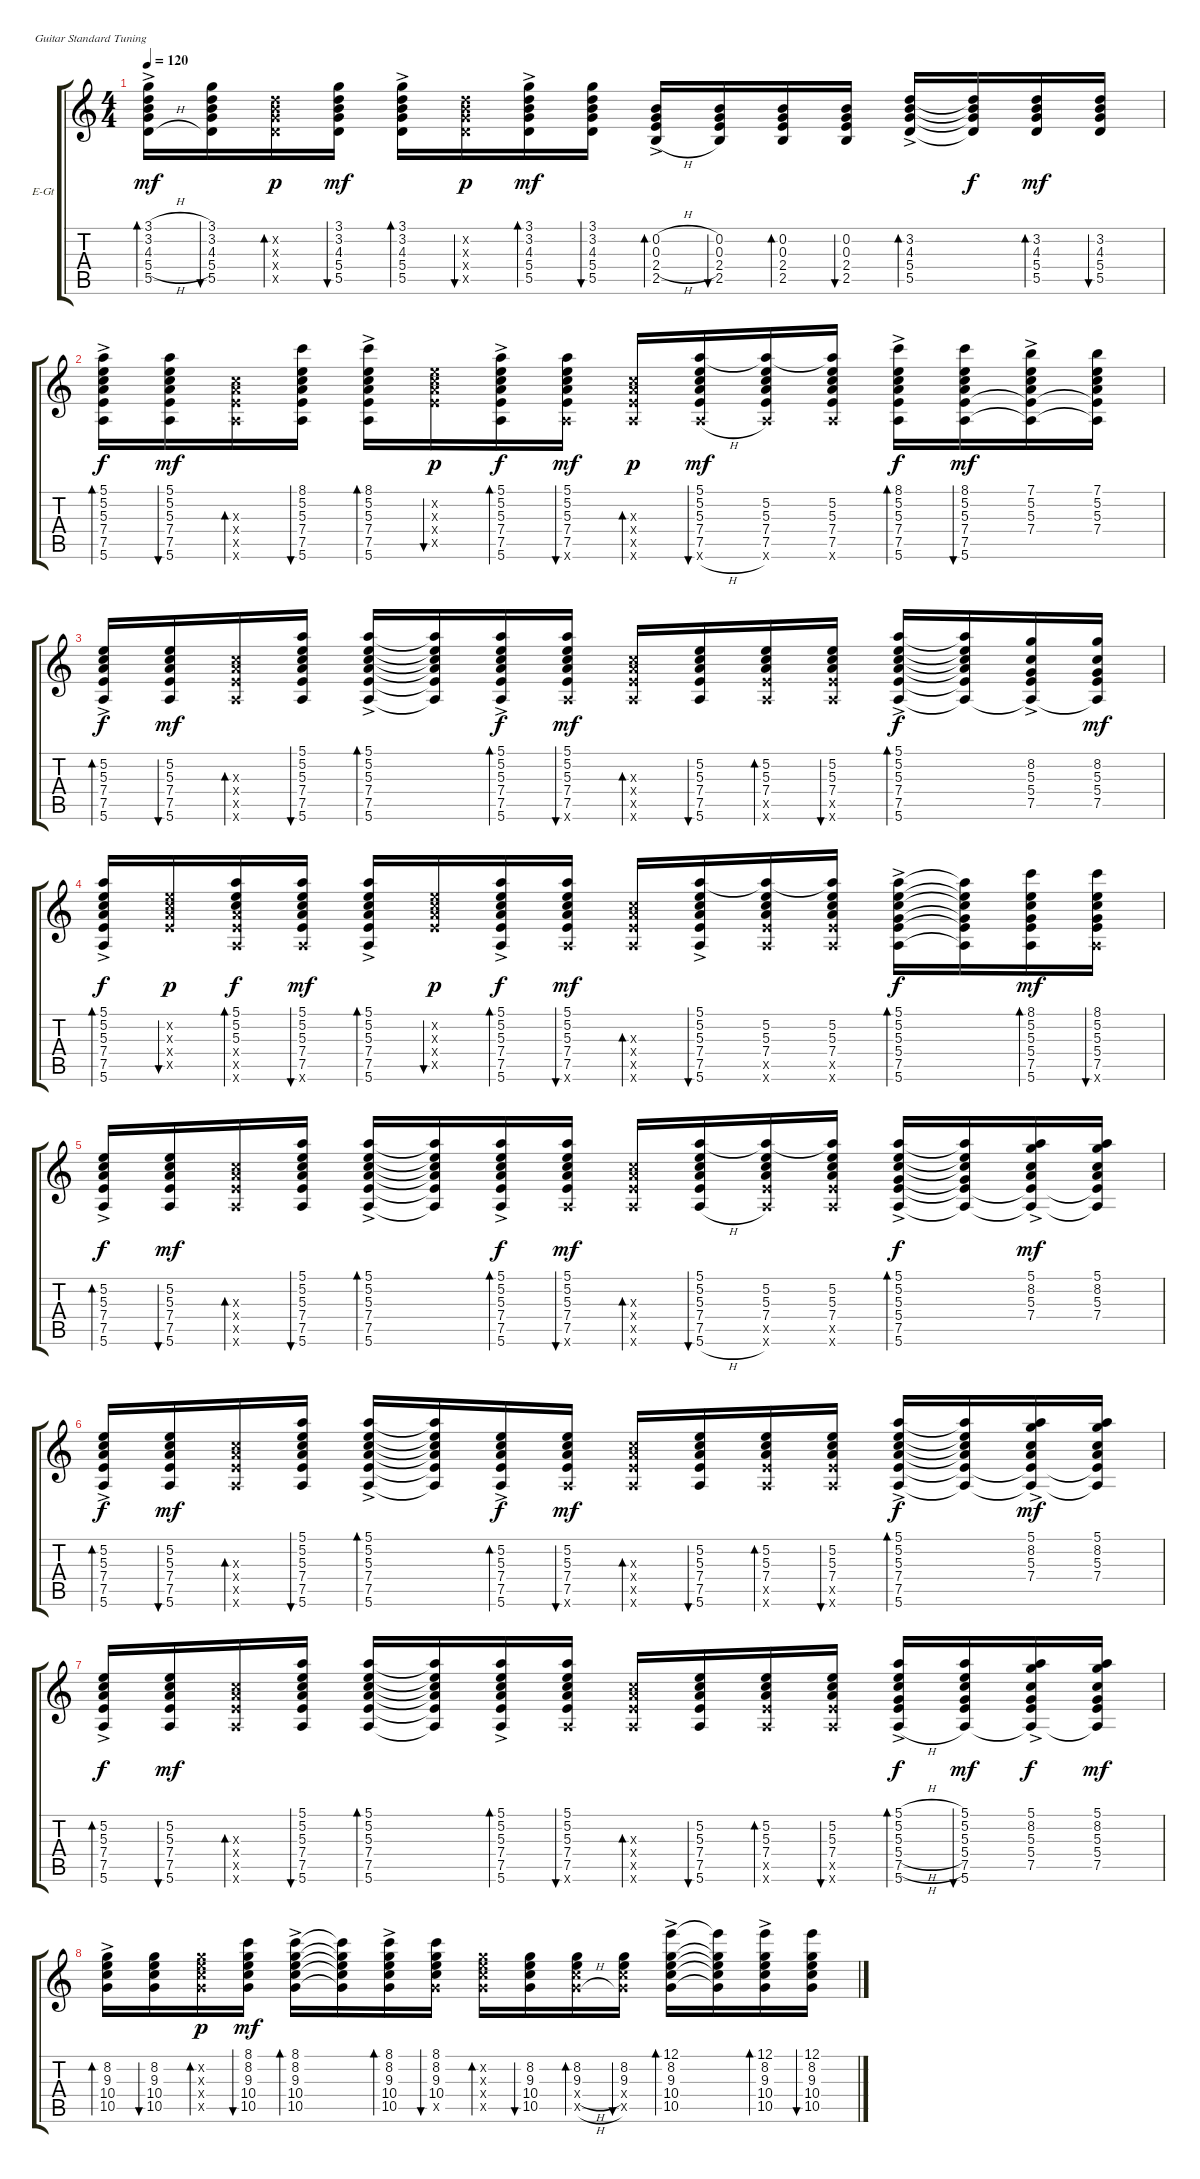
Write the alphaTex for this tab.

\bracketExtendMode groupsimilarinstruments
\firstSystemTrackNameOrientation horizontal
\otherSystemsTrackNameOrientation horizontal
\track ("Guitar 2" "E-Gt") {instrument electricguitarclean}
\staff {score tabs}
\tuning (E4 B3 G3 D3 A2 E2)
\ts (4 4)
\tempo 120
\clef g2
\ks c
(3.1{h ac} 3.2{h ac} 4.3{h ac} 5.4{h ac} 5.5{h ac}).16{bd 60 dy mf} (3.1 3.2 4.3 5.4 5.5).16{bu 60} (3.2{x} 4.3{x} 5.4{x} 5.5{x}).16{bd 60 dy p} (3.1 3.2 4.3 5.4 5.5).16{bu 60 dy mf} (3.1{ac} 3.2{ac} 4.3{ac} 5.4{ac} 5.5{ac}).16{bd 60} (3.2{x} 4.3{x} 5.4{x} 5.5{x}).16{bu 60 dy p} (3.1{ac} 3.2{ac} 4.3{ac} 5.4{ac} 5.5{ac}).16{bd 60 dy mf} (3.1 3.2 4.3 5.4 5.5).16{bu 60} (0.2{h ac} 0.3{h ac} 2.4{h ac} 2.5{h ac}).16{bd 60} (0.2 0.3 2.4 2.5).16{bu 60} (0.2 0.3 2.4 2.5).16{bd 60} (0.2 0.3 2.4 2.5).16{bu 60} (3.2{ac} 4.3{ac} 5.4{ac} 5.5{ac}).16{bd 60} (3.2{t} 4.3{t} 5.4{t} 5.5{t}).16{dy f} (3.2 4.3 5.4 5.5).16{bd 60 dy mf} (3.2 4.3 5.4 5.5).16{bu 60} |
(5.1{ac} 5.2{ac} 5.3{ac} 7.4{ac} 7.5{ac} 5.6).16{bd 60 dy f} (5.1 5.2 5.3 7.4 7.5 5.6).16{bu 60 dy mf} (5.3{x} 7.4{x} 7.5{x} 5.6{x}).16{bd 60} (8.1 5.2 5.3 7.4 7.5 5.6).16{bu 60} (8.1{ac} 5.2{ac} 5.3{ac} 7.4{ac} 7.5{ac} 5.6{ac}).16{bd 60} (5.2{x} 5.3{x} 7.4{x} 7.5{x}).16{bu 60 dy p} (5.1{ac} 5.2{ac} 5.3{ac} 7.4{ac} 7.5{ac} 5.6).16{bd 60 dy f} (5.1 5.2 5.3 7.4 7.5 5.6{x}).16{bu 60 dy mf} (5.3{x} 7.4{x} 7.5{x} 5.6{x}).16{bd 60 dy p} (5.1 5.2 5.3 7.4 7.5 5.6{h x}).16{bu 60 dy mf} (5.1{t} 5.2 5.3 7.4 7.5 5.6{x}).16 (5.1{t} 5.2 5.3 7.4 7.5 5.6{x}).16 (8.1 5.2{ac} 5.3{ac} 7.4{ac} 7.5{ac} 5.6{ac}).16{bd 60 dy f} (8.1 5.2 5.3 7.4 7.5 5.6).16{bu 60 dy mf} (7.1{ac} 5.2{ac} 5.3{ac} 7.4{ac} 7.5{t} 5.6{t}).16 (7.1 5.2 5.3 7.4 7.5{t} 5.6{t}).16 |
(5.2{ac} 5.3{ac} 7.4{ac} 7.5{ac} 5.6).16{bd 60 dy f} (5.2 5.3 7.4 7.5 5.6).16{bu 60 dy mf} (5.3{x} 7.4{x} 7.5{x} 5.6{x}).16{bd 60} (5.1 5.2 5.3 7.4 7.5 5.6).16{bu 60} (5.1{ac} 5.2{ac} 5.3{ac} 7.4{ac} 7.5{ac} 5.6{ac}).16{bd 60} (5.1{t} 5.2{t} 5.3{t} 7.4{t} 7.5{t} 5.6{t}).16 (5.1{ac} 5.2{ac} 5.3{ac} 7.4{ac} 7.5{ac} 5.6).16{bd 60 dy f} (5.1 5.2 5.3 7.4 7.5 5.6{x}).16{bu 60 dy mf} (5.3{x} 7.4{x} 7.5{x} 5.6{x}).16{bd 60} (5.2 5.3 7.4 7.5 5.6).16{bu 60} (5.2 5.3 7.4 7.5{x} 5.6{x}).16{bd 60} (5.2 5.3 7.4 7.5{x} 5.6{x}).16{bu 60} (5.1 5.2{ac} 5.3{ac} 7.4{ac} 7.5{ac} 5.6{ac}).16{bd 60 dy f} (5.1{t} 5.2{t} 5.3{t} 7.4{t} 7.5{t} 5.6{t}).16 (8.2{ac} 5.3{ac} 5.4{ac} 7.5 5.6{t}).16 (8.2 5.3 5.4 7.5 5.6{t}).16{dy mf} |
(5.1 5.2{ac} 5.3{ac} 7.4{ac} 7.5{ac} 5.6).16{bd 60 dy f} (5.2{x} 5.3{x} 7.4{x} 7.5{x}).16{bu 60 dy p} (5.1 5.2 5.3 7.4{x} 7.5{x} 5.6{x}).16{bd 60 dy f} (5.1 5.2 5.3 7.4 7.5 5.6{x}).16{bu 60 dy mf} (5.1{ac} 5.2{ac} 5.3{ac} 7.4{ac} 7.5{ac} 5.6{ac}).16{bd 60} (5.2{x} 5.3{x} 7.4{x} 7.5{x}).16{bu 60 dy p} (5.1{ac} 5.2{ac} 5.3{ac} 7.4{ac} 7.5{ac} 5.6).16{bd 60 dy f} (5.1 5.2 5.3 7.4 7.5 5.6{x}).16{bu 60 dy mf} (5.3{x} 7.4{x} 7.5{x} 5.6{x}).16{bd 60} (5.1{ac} 5.2{ac} 5.3{ac} 7.4{ac} 7.5{ac} 5.6{ac}).16{bu 60} (5.1{t} 5.2 5.3 7.4 7.5{x} 5.6{x}).16 (5.1{t} 5.2 5.3 7.4 7.5{x} 5.6{x}).16 (5.1 5.2{ac} 5.3{ac} 5.4{ac} 7.5{ac} 5.6{ac}).16{bd 60 dy f} (5.1{t} 5.2{t} 5.3{t} 5.4{t} 7.5{t} 5.6{t}).16 (8.1 5.2 5.3 5.4 7.5 5.6).16{bd 60 dy mf} (8.1 5.2 5.3 5.4 7.5 5.6{x}).16{bu 60} |
(5.2{ac} 5.3{ac} 7.4{ac} 7.5{ac} 5.6).16{bd 60 dy f} (5.2 5.3 7.4 7.5 5.6).16{bu 60 dy mf} (5.3{x} 7.4{x} 7.5{x} 5.6{x}).16{bd 60} (5.1 5.2 5.3 7.4 7.5 5.6).16{bu 60} (5.1{ac} 5.2{ac} 5.3{ac} 7.4{ac} 7.5{ac} 5.6{ac}).16{bd 60} (5.1{t} 5.2{t} 5.3{t} 7.4{t} 7.5{t} 5.6{t}).16 (5.1{ac} 5.2{ac} 5.3{ac} 7.4{ac} 7.5{ac} 5.6).16{bd 60 dy f} (5.1 5.2 5.3 7.4 7.5 5.6{x}).16{bu 60 dy mf} (5.3{x} 7.4{x} 7.5{x} 5.6{x}).16{bd 60} (5.1 5.2 5.3 7.4 7.5 5.6{h}).16{bu 60} (5.1{t} 5.2 5.3 7.4 7.5{x} 5.6{x}).16 (5.1{t} 5.2 5.3 7.4 7.5{x} 5.6{x}).16 (5.1 5.2{ac} 5.3{ac} 5.4{ac} 7.5{ac} 5.6{ac}).16{bd 60 dy f} (5.1{t} 5.2{t} 5.3{t} 5.4{t} 7.5{t} 5.6{t}).16 (5.1{ac} 8.2{ac} 5.3{ac} 7.4{ac} 7.5{t} 5.6{t}).16{dy mf} (5.1 8.2 5.3 7.4 7.5{t} 5.6{t}).16 |
(5.2{ac} 5.3{ac} 7.4{ac} 7.5{ac} 5.6).16{bd 60 dy f} (5.2 5.3 7.4 7.5 5.6).16{bu 60 dy mf} (5.3{x} 7.4{x} 7.5{x} 5.6{x}).16{bd 60} (5.1 5.2 5.3 7.4 7.5 5.6).16{bu 60} (5.1{ac} 5.2{ac} 5.3{ac} 7.4{ac} 7.5{ac} 5.6{ac}).16{bd 60} (5.1{t} 5.2{t} 5.3{t} 7.4{t} 7.5{t} 5.6{t}).16 (5.2{ac} 5.3{ac} 7.4{ac} 7.5{ac} 5.6).16{bd 60 dy f} (5.2 5.3 7.4 7.5 5.6{x}).16{bu 60 dy mf} (5.3{x} 7.4{x} 7.5{x} 5.6{x}).16{bd 60} (5.2 5.3 7.4 7.5 5.6).16{bu 60} (5.2 5.3 7.4 7.5{x} 5.6{x}).16{bd 60} (5.2 5.3 7.4 7.5{x} 5.6{x}).16{bu 60} (5.1 5.2{ac} 5.3{ac} 7.4{ac} 7.5{ac} 5.6{ac}).16{bd 60 dy f} (5.1{t} 5.2{t} 5.3{t} 7.4{t} 7.5{t} 5.6{t}).16 (5.1{ac} 8.2{ac} 5.3{ac} 7.4{ac} 7.5{t} 5.6{t}).16{dy mf} (5.1 8.2 5.3 7.4 7.5{t} 5.6{t}).16 |
(5.2{ac} 5.3{ac} 7.4{ac} 7.5{ac} 5.6).16{bd 60 dy f} (5.2 5.3 7.4 7.5 5.6).16{bu 60 dy mf} (5.3{x} 7.4{x} 7.5{x} 5.6{x}).16{bd 60} (5.1 5.2 5.3 7.4 7.5 5.6).16{bu 60} (5.1 5.2 5.3 7.4 7.5 5.6).16{bd 60} (5.1{t} 5.2{t} 5.3{t} 7.4{t} 7.5{t} 5.6{t}).16 (5.1{ac} 5.2{ac} 5.3{ac} 7.4{ac} 7.5{ac} 5.6{ac}).16{bd 60} (5.1 5.2 5.3 7.4 7.5 5.6{x}).16{bu 60} (5.3{x} 7.4{x} 7.5{x} 5.6{x}).16{bd 60} (5.2 5.3 7.4 7.5 5.6).16{bu 60} (5.2 5.3 7.4 7.5{x} 5.6{x}).16{bd 60} (5.2 5.3 7.4 7.5{x} 5.6{x}).16{bu 60} (5.1{h} 5.2{h ac} 5.3{h ac} 5.4{h ac} 7.5{h ac} 5.6{h ac}).16{bd 60 dy f} (5.1 5.2 5.3 5.4 7.5 5.6).16{bu 60 dy mf} (5.1{ac} 8.2{ac} 5.3{ac} 5.4{ac} 7.5 5.6{t}).16{dy f} (5.1 8.2 5.3 5.4 7.5 5.6{t}).16{dy mf} |
(8.2{ac} 9.3{ac} 10.4{ac} 10.5{ac}).16{bd 60} (8.2 9.3 10.4 10.5).16{bu 60} (8.2{x} 9.3{x} 10.4{x} 10.5{x}).16{bd 60 dy p} (8.1 8.2 9.3 10.4 10.5).16{bu 60 dy mf} (8.1{ac} 8.2{ac} 9.3{ac} 10.4{ac} 10.5{ac}).16{bd 60} (8.1{t} 8.2{t} 9.3{t} 10.4{t} 10.5{t}).16 (8.1{ac} 8.2{ac} 9.3{ac} 10.4{ac} 10.5{ac}).16{bd 60} (8.1 8.2 9.3 10.4 10.5{x}).16{bu 60} (8.2{x} 9.3{x} 10.4{x} 10.5{x}).16{bd 60} (8.2 9.3 10.4 10.5).16{bu 60} (8.2 9.3 10.4{h x} 10.5{h x}).16{bd 60} (8.2 9.3 10.4{x} 10.5{x}).16{bu 60} (12.1{ac} 8.2{ac} 9.3{ac} 10.4{ac} 10.5{ac}).16{bd 60} (12.1{t} 8.2{t} 9.3{t} 10.4{t} 10.5{t}).16 (12.1{ac} 8.2{ac} 9.3{ac} 10.4{ac} 10.5{ac}).16{bd 60} (12.1 8.2 9.3 10.4 10.5).16{bu 60}
